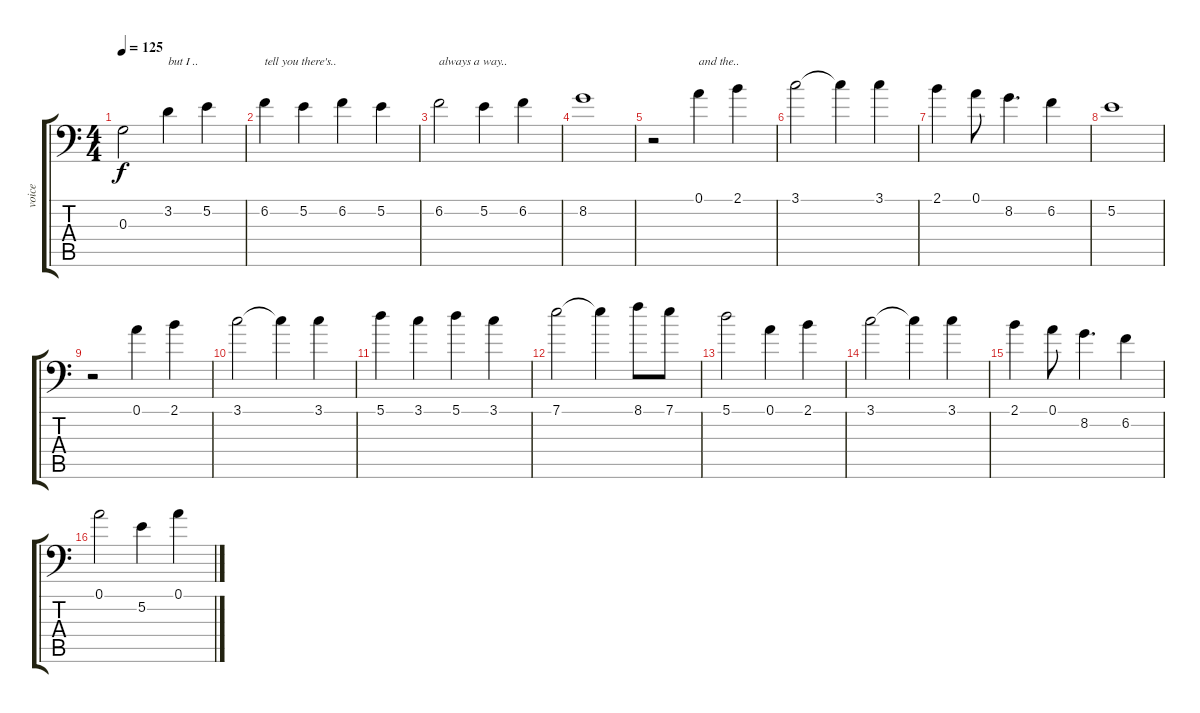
\track ("voice" "voice") {instrument lead3calliope}
\staff {score tabs}
\tuning (A4 B3 G3 D3 A2 E1) {hide}
\ts (4 4)
\tempo 125
\clef f4
\ks c
0.3{t}.2{dy f} 3.2.4{txt "but I .."} 5.2.4 |
6.2.4{txt "tell you there's.."} 5.2.4 6.2.4 5.2.4 |
6.2.2{txt "always a way.."} 5.2.4 6.2.4 |
8.2.1 |
r.2 0.1.4{txt "and the.."} 2.1.4 |
3.1.2 3.1{t}.4 3.1.4 |
2.1.4 0.1.8 8.2.4{d} 6.2.4 |
5.2.1 |
r.2 0.1.4 2.1.4 |
3.1.2 3.1{t}.4 3.1.4 |
5.1.4 3.1.4 5.1.4 3.1.4 |
7.1.2 7.1{t}.4 8.1.8 7.1.8 |
5.1.2 0.1.4 2.1.4 |
3.1.2 3.1{t}.4 3.1.4 |
2.1.4 0.1.8 8.2.4{d} 6.2.4 |
0.1.2 5.2.4 0.1.4
